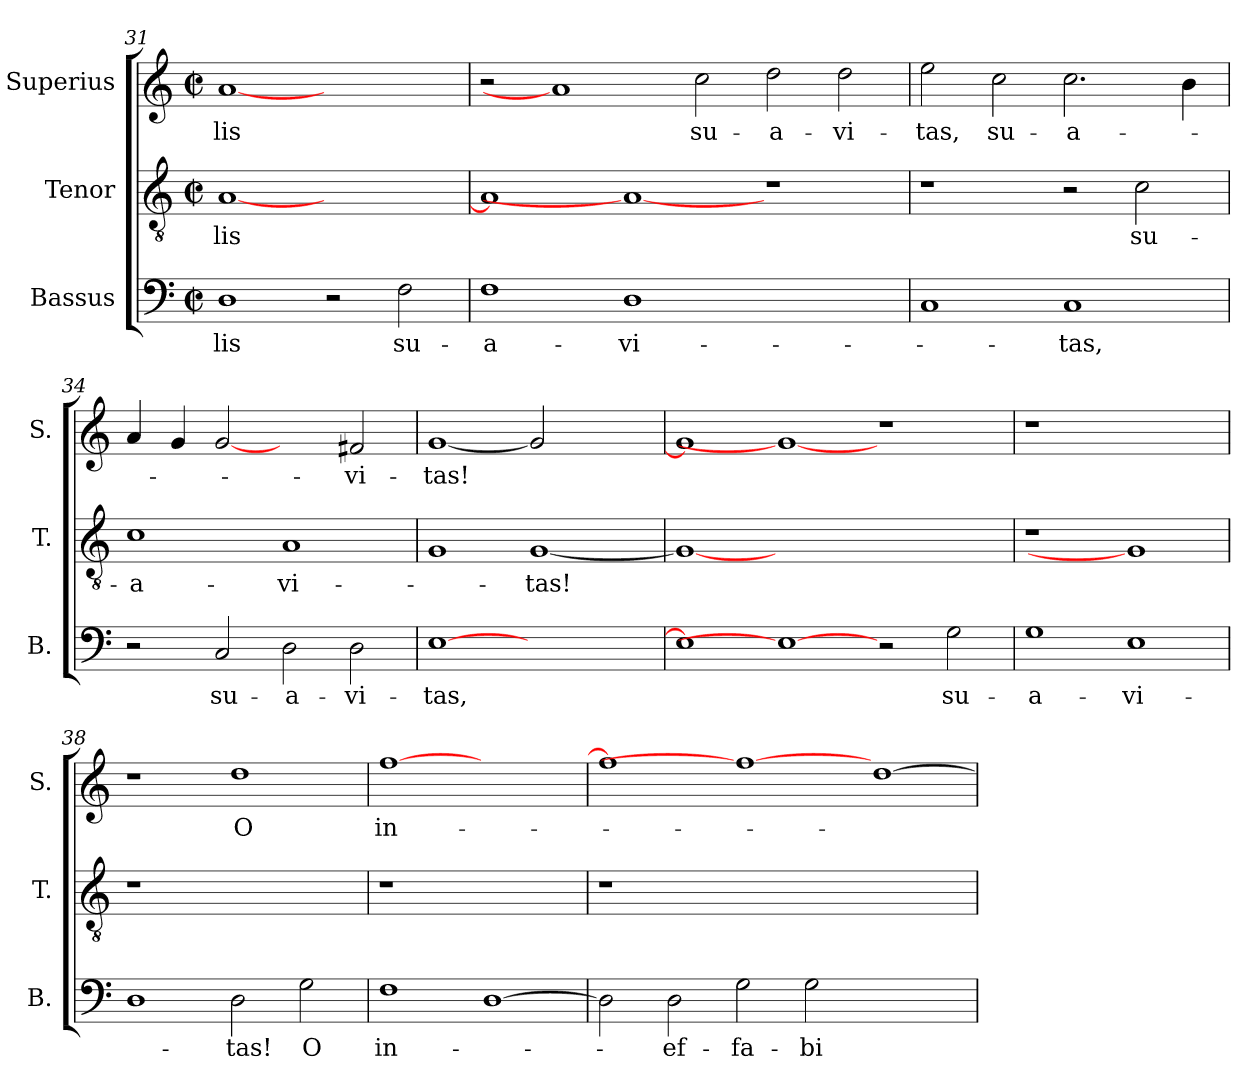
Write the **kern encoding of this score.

**kern	**text	**kern	**text	**kern	**text
*part3	*part3	*part2	*part2	*part1	*part1
*staff3	*staff3	*staff2	*staff2	*staff1	*staff1
*I"Bassus	*	*I"Tenor	*	*I"Superius	*
*I'B.	*	*I'T.	*	*I'S.	*
*clefF4	*	*clefGv2	*	*clefG2	*
*	*	*ITrd7c12	*	*	*
*k[]	*	*k[]	*	*k[]	*
*M2/2	*	*M2/2	*	*M2/2	*
*met(c|)	*	*met(c|)	*	*met(c|)	*
=31	=31	=31	=31	=31	=31
!	!LO:LY:b:color=#000000	!	!	!	!
!	!	!	!LO:LY:b:color=#000000	!	!
!	!	!	!	!	!LO:LY:b:color=#000000
1Di	-lis	[<1AAi	-lis	[1ai	-lis
2r	.	1ryy	.	1ryy	.
!	!LO:LY:b:color=#000000	!	!	!	!
2Fi\	su-	.	.	.	.
=32	=32	=32	=32	=32	=32
!	!LO:LY:b:color=#000000	!	!	!	!
1Fi	-a-	1AAi]	.	2r	.
.	.	.	.	1ai]	.
!	!LO:LY:b:color=#000000	!	!	!	!
1Di	-vi-	1AAi_	.	.	.
!	!	!	!	!	!LO:LY:b:color=#000000
.	.	.	.	2cci\	su-
!	!	!	!	!	!LO:LY:b:color=#000000
1ryy	.	1r	.	2ddi\	-a-
!	!	!	!	!	!LO:LY:b:color=#000000
.	.	.	.	2ddi\	-vi-
=33	=33	=33	=33	=33	=33
!	!	!	!	!	!LO:LY:b:color=#000000
1Ci	.	1r	.	2eei\	-tas,
!	!	!	!	!	!LO:LY:b:color=#000000
.	.	.	.	2cci\	su-
!	!LO:LY:b:color=#000000	!	!	!	!
!	!	!	!	!	!LO:LY:b:color=#000000
1Ci	-tas,	2r	.	2.cci\	-a-
!	!	!	!LO:LY:b:color=#000000	!	!
.	.	2Ci\	su-	.	.
.	.	.	.	4bi\	.
=34	=34	=34	=34	=34	=34
!	!	!	!LO:LY:b:color=#000000	!	!
2r	.	1Ci	-a-	4ai/	.
.	.	.	.	4gi/	.
!	!LO:LY:b:color=#000000	!	!	!	!
2Ci/	su-	.	.	[2gi	.
!	!LO:LY:b:color=#000000	!	!	!	!
!	!	!	!LO:LY:b:color=#000000	!	!
2Di\	-a-	1AAi	-vi-	2ryy	.
!	!LO:LY:b:color=#000000	!	!	!	!
!	!	!	!	!	!LO:LY:b:color=#000000
2Di\	-vi-	.	.	2f#Xi/	-vi-
=35	=35	=35	=35	=35	=35
!	!LO:LY:b:color=#000000	!	!	!	!
!	!	!	!	!	!LO:LY:b:color=#000000
[>1Ei	-tas,	1GGi	.	[<1gi	-tas!
!	!	!	!LO:LY:b:color=#000000	!	!
1ryy	.	[<1GGi	-tas!	2gi]	.
.	.	.	.	2ryy	.
=36	=36	=36	=36	=36	=36
1Ei]	.	1GGi_<	.	1gi]	.
1Ei_	.	0ryy	.	1gi_	.
2r	.	.	.	1r	.
!	!LO:LY:b:color=#000000	!	!	!	!
2Gi\	su-	.	.	.	.
!!LO:LB:g=z
=37	=37	=37	=37	=37	=37
!	!LO:LY:b:color=#000000	!LO:N:vis=1	!	!LO:N:vis=1	!
1Gi	-a-	1r	.	1r	.
!	!LO:LY:b:color=#000000	!	!	!	!
1Ei	-vi-	1GGi]	.	1ryy	.
=38	=38	=38	=38	=38	=38
!	!	!LO:N:vis=1	!	!	!
1Di	.	1r	.	1r	.
!	!LO:LY:b:color=#000000	!	!	!	!
!	!	!	!	!	!LO:LY:b:color=#000000
2Di\	-tas!	1ryy	.	1ddi	O
!	!LO:LY:b:color=#000000	!	!	!	!
2Gi\	O	.	.	.	.
=39	=39	=39	=39	=39	=39
!	!LO:LY:b:color=#000000	!LO:N:vis=1	!	!	!
!	!	!	!	!	!LO:LY:b:color=#000000
1Fi	in-	1r	.	[>1ffi	in-
[>1Di	.	1ryy	.	1ryy	.
=40	=40	=40	=40	=40	=40
!	!	!LO:N:vis=1	!	!	!
2Di\]	.	1r	.	1ffi]	.
!	!LO:LY:b:color=#000000	!	!	!	!
2Di\	-ef-	.	.	.	.
!	!LO:LY:b:color=#000000	!	!	!	!
2Gi\	-fa-	0ryy	.	1ffi_	.
!	!LO:LY:b:color=#000000	!	!	!	!
2Gi\	-bi-	.	.	.	.
1ryy	.	.	.	[>1ddi	.
=	=	=	=	=	=
*-	*-	*-	*-	*-	*-
